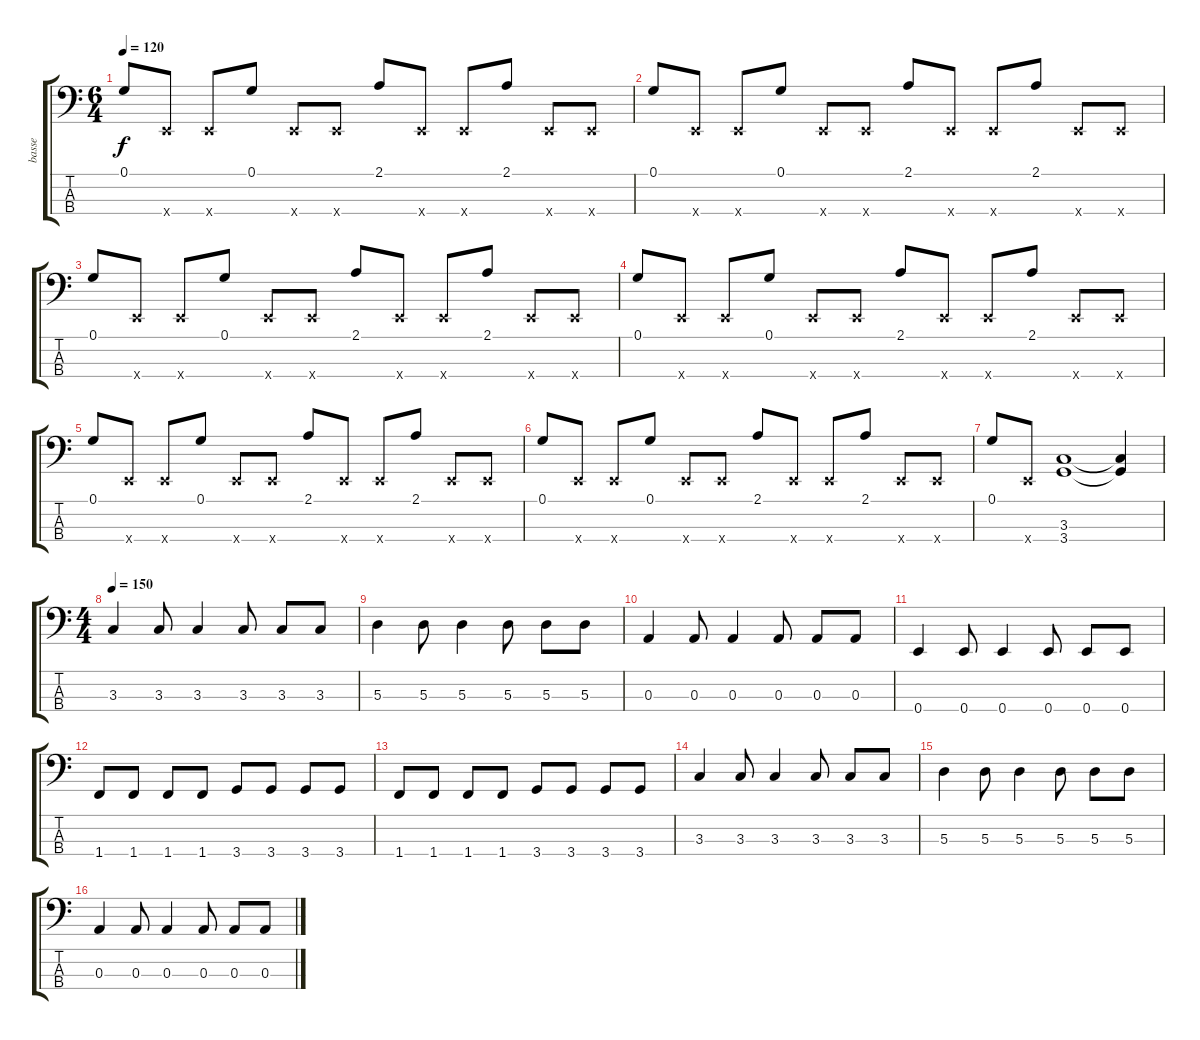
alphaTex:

\track ("basse" "basse") {instrument electricbassfinger}
\staff {score tabs}
\tuning (G2 D2 A1 E1) {hide}
\ts (6 4)
\tempo 120
\clef f4
\ks c
0.1.8{dy f} 0.4{x}.8 0.4{x}.8 0.1.8 0.4{x}.8 0.4{x}.8 2.1.8 0.4{x}.8 0.4{x}.8 2.1.8 0.4{x}.8 0.4{x}.8 |
0.1.8 0.4{x}.8 0.4{x}.8 0.1.8 0.4{x}.8 0.4{x}.8 2.1.8 0.4{x}.8 0.4{x}.8 2.1.8 0.4{x}.8 0.4{x}.8 |
0.1.8 0.4{x}.8 0.4{x}.8 0.1.8 0.4{x}.8 0.4{x}.8 2.1.8 0.4{x}.8 0.4{x}.8 2.1.8 0.4{x}.8 0.4{x}.8 |
0.1.8 0.4{x}.8 0.4{x}.8 0.1.8 0.4{x}.8 0.4{x}.8 2.1.8 0.4{x}.8 0.4{x}.8 2.1.8 0.4{x}.8 0.4{x}.8 |
0.1.8 0.4{x}.8 0.4{x}.8 0.1.8 0.4{x}.8 0.4{x}.8 2.1.8 0.4{x}.8 0.4{x}.8 2.1.8 0.4{x}.8 0.4{x}.8 |
0.1.8 0.4{x}.8 0.4{x}.8 0.1.8 0.4{x}.8 0.4{x}.8 2.1.8 0.4{x}.8 0.4{x}.8 2.1.8 0.4{x}.8 0.4{x}.8 |
0.1.8 0.4{x}.8 (3.3 3.4).1 (3.3{t} 3.4{t}).4 |
\ts (4 4)
\tempo 150
3.3.4 3.3.8 3.3.4 3.3.8 3.3.8 3.3.8 |
5.3.4 5.3.8 5.3.4 5.3.8 5.3.8 5.3.8 |
0.3.4 0.3.8 0.3.4 0.3.8 0.3.8 0.3.8 |
0.4.4 0.4.8 0.4.4 0.4.8 0.4.8 0.4.8 |
1.4.8 1.4.8 1.4.8 1.4.8 3.4.8 3.4.8 3.4.8 3.4.8 |
1.4.8 1.4.8 1.4.8 1.4.8 3.4.8 3.4.8 3.4.8 3.4.8 |
3.3.4 3.3.8 3.3.4 3.3.8 3.3.8 3.3.8 |
5.3.4 5.3.8 5.3.4 5.3.8 5.3.8 5.3.8 |
0.3.4 0.3.8 0.3.4 0.3.8 0.3.8 0.3.8
